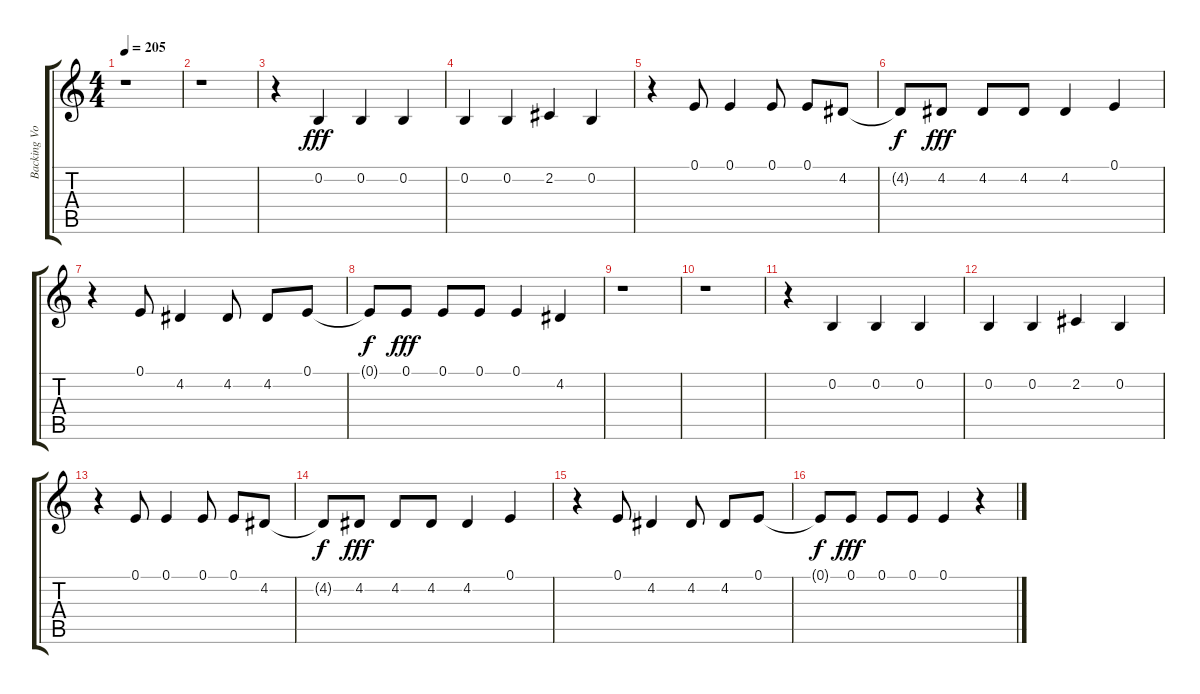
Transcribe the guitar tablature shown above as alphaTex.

\track ("Backing Vocals" "Backing Vo") {instrument oboe}
\staff {score tabs}
\tuning (E4 B3 G3 D3 A2 E2) {hide}
\ts (4 4)
\tempo 205
\clef g2
\ks c
r.1{dy f} |
r.1 |
r.4 0.2.4{dy fff} 0.2.4 0.2.4 |
0.2.4 0.2.4 2.2.4 0.2.4 |
r.4 0.1.8 0.1.4 0.1.8 0.1.8 4.2.8 |
4.2{t}.8{dy f} 4.2.8{dy fff} 4.2.8 4.2.8 4.2.4 0.1.4 |
r.4 0.1.8 4.2.4 4.2.8 4.2.8 0.1.8 |
0.1{t}.8{dy f} 0.1.8{dy fff} 0.1.8 0.1.8 0.1.4 4.2.4 |
r.1 |
r.1 |
r.4 0.2.4 0.2.4 0.2.4 |
0.2.4 0.2.4 2.2.4 0.2.4 |
r.4 0.1.8 0.1.4 0.1.8 0.1.8 4.2.8 |
4.2{t}.8{dy f} 4.2.8{dy fff} 4.2.8 4.2.8 4.2.4 0.1.4 |
r.4 0.1.8 4.2.4 4.2.8 4.2.8 0.1.8 |
0.1{t}.8{dy f} 0.1.8{dy fff} 0.1.8 0.1.8 0.1.4 r.4
